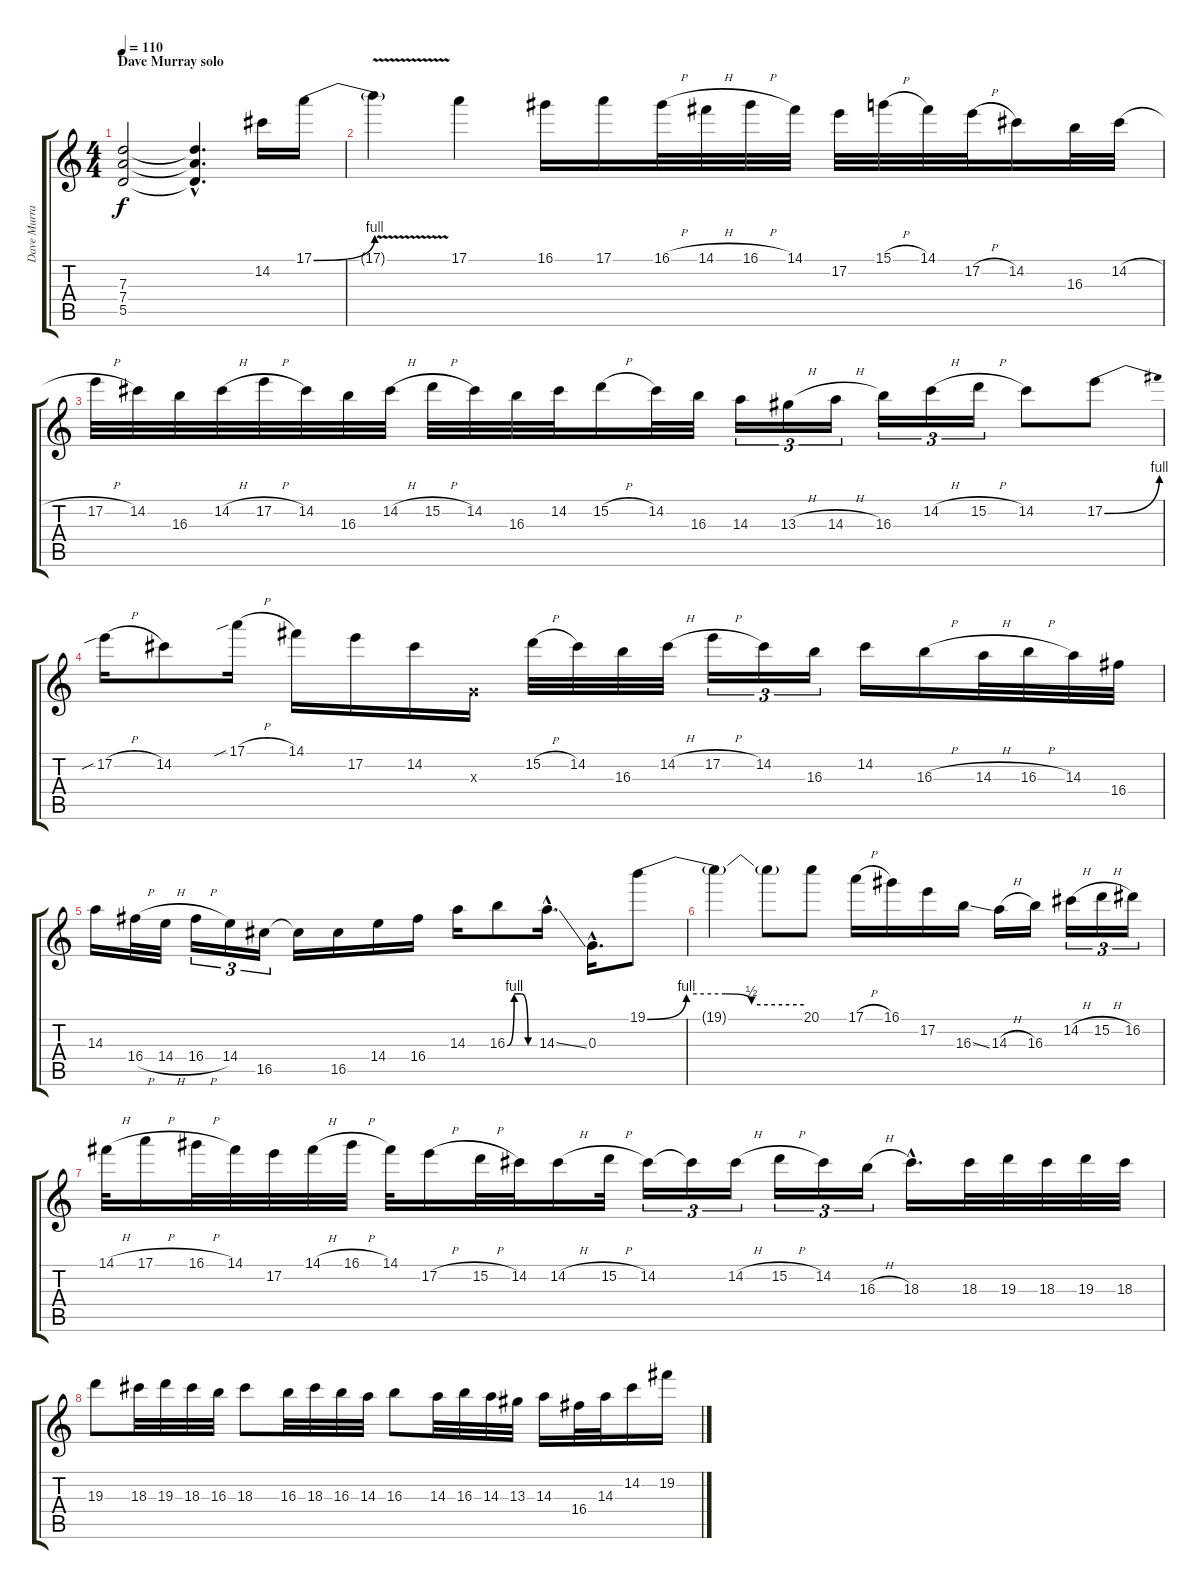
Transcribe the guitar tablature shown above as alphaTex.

\track ("Dave Murray" "Dave Murra") {instrument overdrivenguitar}
\staff {score tabs}
\tuning (E4 B3 G3 D3 A2 E2) {hide}
\ts (4 4)
\section ("" "Dave Murray solo")
\tempo 110
\clef g2
\ks c
(7.3 7.4 5.5).2{dy f} (7.3{hac t} 7.4{hac t} 5.5{hac t}).4{d} 14.2.16{volume 13} 17.1{be (bend 0 0 60 4)}.16 |
17.1{v t}.4 17.1.4 16.1.16 17.1.16 16.1{h}.32 14.1{h}.32 16.1{h}.32 14.1.32 17.2.32 15.1{h}.32 14.1.32 17.2{h}.32 14.2.16 16.3.32 14.2{h}.32 |
17.2{h}.32 14.2.32 16.3.32 14.2{h}.32 17.2{h}.32 14.2.32 16.3.32 14.2{h}.32 15.2{h}.32 14.2.32 16.3.32 14.2.32 15.2{h}.16 14.2.32 16.3.32 14.3.16{tu (3 2)} 13.3{h}.16{tu (3 2)} 14.3{h}.16{tu (3 2)} 16.3.16{tu (3 2)} 14.2{h}.16{tu (3 2)} 15.2{h}.16{tu (3 2)} 14.2.8 17.2{be (bend 0 0 60 4)}.8 |
17.2{sib h}.16 14.2.8 17.1{sib h}.16 14.1.16 17.2.16 14.2.16 0.3{x}.16 15.2{h}.32 14.2.32 16.3.32 14.2{h}.32 17.2{h}.16{tu (3 2)} 14.2.16{tu (3 2)} 16.3.16{tu (3 2)} 14.2.16 16.3{h}.16 14.3{h}.32 16.3{h}.32 14.3.32 16.4.32 |
14.3.16 16.4{h}.32 14.4{h}.32 16.4{h}.16{tu (3 2)} 14.4.16{tu (3 2)} 16.5.16{tu (3 2)} 16.5{t}.16 16.5.16 14.4.16 16.4.16 14.3.16 16.3{be (custom 0 0 15 4 30 4 45 0 60 0)}.8 14.3{ss hac}.16{d} 0.3{hac}.16{d} 19.1{be (custom 0 0 15 4 30 4 40 2 60 2)}.8 |
19.1{t}.4 19.1{t}.8 20.1.8 17.1{h}.16 16.1.16 17.2.16 16.3{ss}.16 14.3{h}.16 16.3.16 14.2{h}.16{tu (3 2)} 15.2{h}.16{tu (3 2)} 16.2.16{tu (3 2)} |
14.1{h}.32 17.1{h}.16 16.1{h}.32 14.1.32 17.2.32 14.1{h}.32 16.1{h}.32 14.1.32 17.2{h}.16 15.2{h}.32 14.2.32 14.2{h}.16 15.2{h}.32 14.2.16{tu (3 2)} 14.2{t}.16{tu (3 2)} 14.2{h}.16{tu (3 2)} 15.2{h}.16{tu (3 2)} 14.2.16{tu (3 2)} 16.3{h}.16{tu (3 2)} 18.3{hac}.16{d} 18.3.32 19.3.32 18.3.32 19.3.32 18.3.32 |
19.3.8 18.3.32 19.3.32 18.3.32 16.3.32 18.3.8 16.3.32 18.3.32 16.3.32 14.3.32 16.3.8 14.3.32 16.3.32 14.3.32 13.3.32 14.3.16 16.4.32 14.3.32 14.2.16 19.2.16
